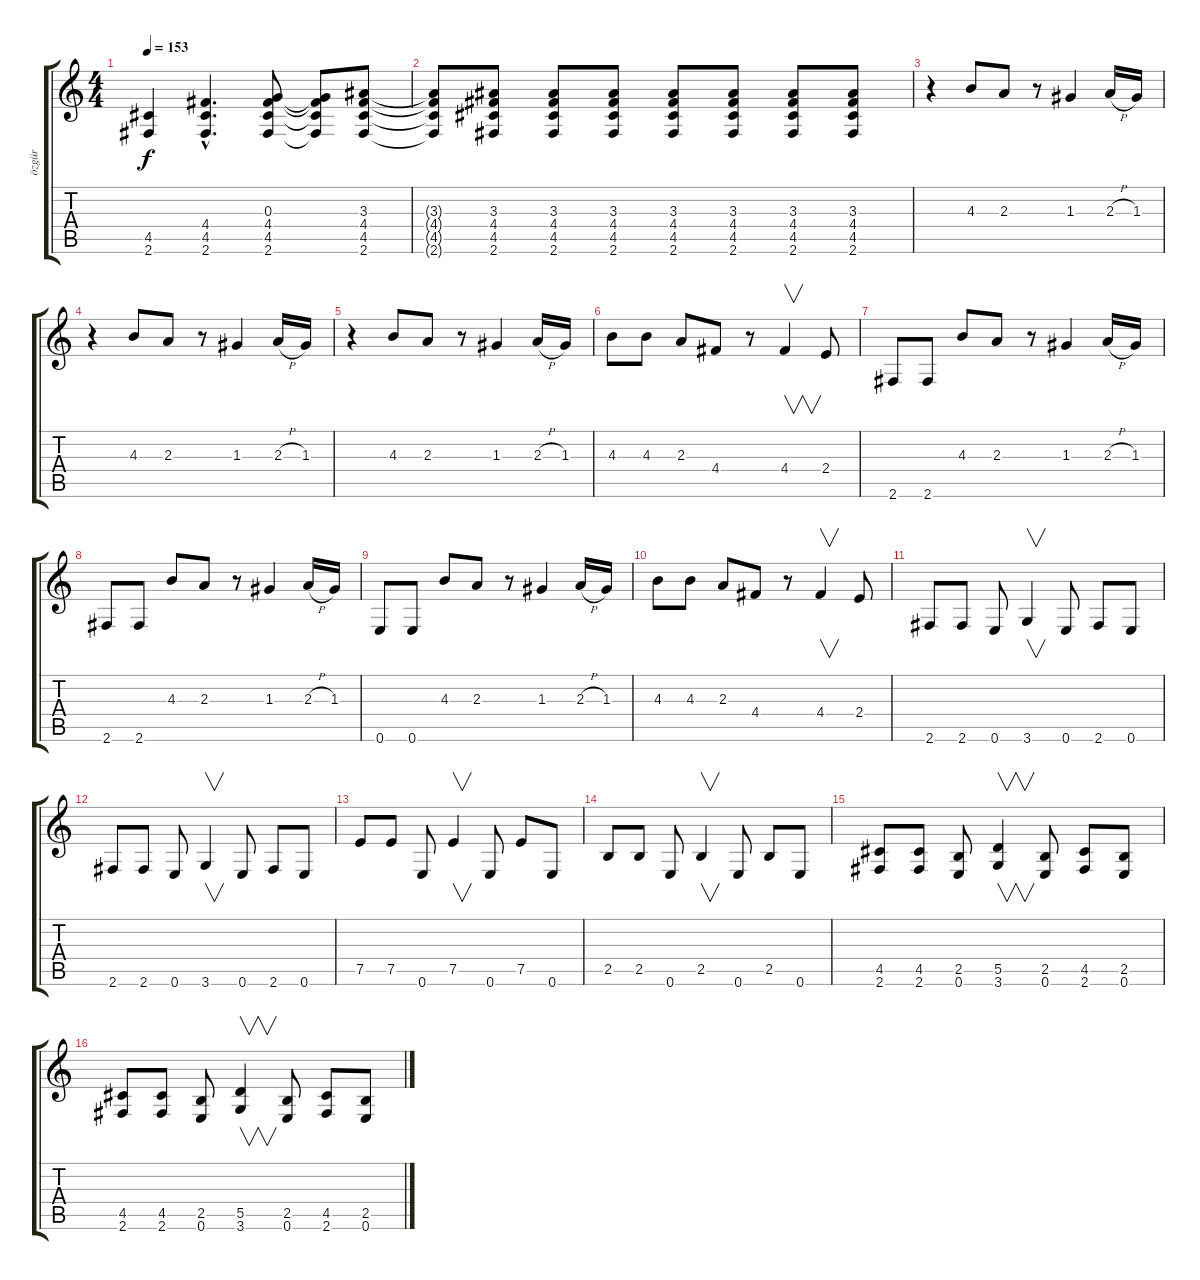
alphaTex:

\track ("özgür" "özgür") {instrument overdrivenguitar}
\staff {score tabs}
\tuning (E4 B3 G3 D3 A2 E2) {hide}
\ts (4 4)
\tempo 153
\clef g2
\ks c
(4.5 2.6).4{dy f volume 11} (4.4{hac} 4.5{hac} 2.6{hac}).4{d} (0.3 4.4 4.5 2.6).8 (0.3{t} 4.4{t} 4.5{t} 2.6{t}).8 (3.3 4.4 4.5 2.6).8 |
(3.3{t} 4.4{t} 4.5{t} 2.6{t}).8 (3.3 4.4 4.5 2.6).8 (3.3 4.4 4.5 2.6).8 (3.3 4.4 4.5 2.6).8 (3.3 4.4 4.5 2.6).8 (3.3 4.4 4.5 2.6).8 (3.3 4.4 4.5 2.6).8 (3.3 4.4 4.5 2.6).8 |
r.4 4.3.8 2.3.8 r.8 1.3.4 2.3{h}.16 1.3.16 |
r.4 4.3.8 2.3.8 r.8 1.3.4 2.3{h}.16 1.3.16 |
r.4 4.3.8 2.3.8 r.8 1.3.4 2.3{h}.16 1.3.16 |
4.3.8 4.3.8 2.3.8 4.4.8 r.8 4.4.4{v} 2.4.8 |
2.6.8 2.6.8 4.3.8 2.3.8 r.8 1.3.4 2.3{h}.16 1.3.16 |
2.6.8 2.6.8 4.3.8 2.3.8 r.8 1.3.4 2.3{h}.16 1.3.16 |
0.6.8 0.6.8 4.3.8 2.3.8 r.8 1.3.4 2.3{h}.16 1.3.16 |
4.3.8 4.3.8 2.3.8 4.4.8 r.8 4.4.4{v} 2.4.8 |
2.6.8 2.6.8 0.6.8 3.6.4{v} 0.6.8 2.6.8 0.6.8 |
2.6.8 2.6.8 0.6.8 3.6.4{v} 0.6.8 2.6.8 0.6.8 |
7.5.8 7.5.8 0.6.8 7.5.4{v} 0.6.8 7.5.8 0.6.8 |
2.5.8 2.5.8 0.6.8 2.5.4{v} 0.6.8 2.5.8 0.6.8 |
(4.5 2.6).8 (4.5 2.6).8 (2.5 0.6).8 (5.5 3.6).4{v} (2.5 0.6).8 (4.5 2.6).8 (2.5 0.6).8 |
(4.5 2.6).8 (4.5 2.6).8 (2.5 0.6).8 (5.5 3.6).4{v} (2.5 0.6).8 (4.5 2.6).8 (2.5 0.6).8
